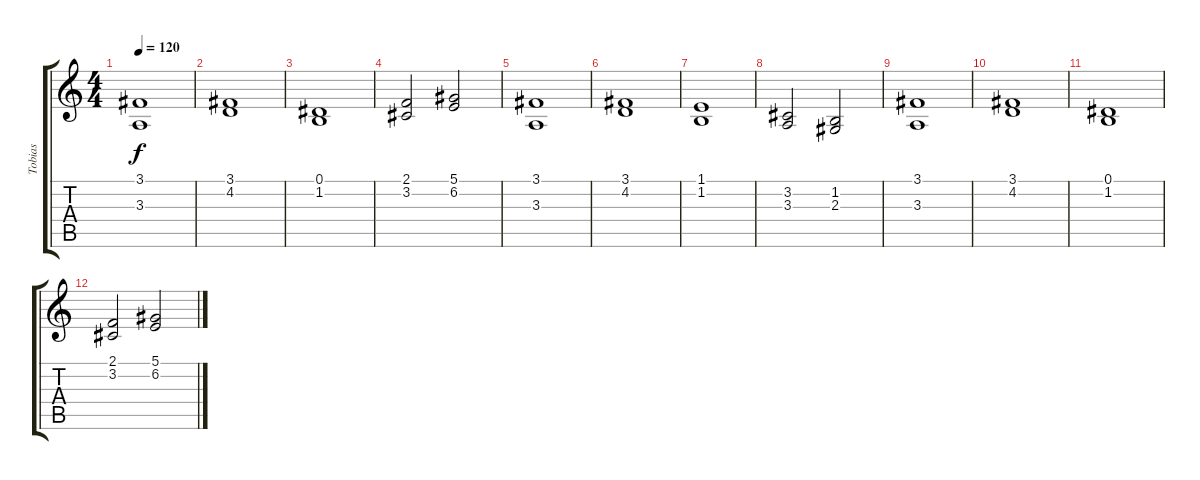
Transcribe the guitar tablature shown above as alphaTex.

\track ("Tobias" "Tobias") {instrument stringensemble1}
\staff {score tabs}
\tuning (Eb4 Bb3 Gb3 Db3 Ab2 Eb2) {hide}
\ts (4 4)
\tempo 120
\clef g2
\ks c
(3.1 3.3).1{dy f} |
(3.1 4.2).1 |
(0.1 1.2).1 |
(2.1 3.2).2 (5.1 6.2).2 |
(3.1 3.3).1 |
(3.1 4.2).1 |
(1.1 1.2).1 |
(3.2 3.3).2 (1.2 2.3).2 |
(3.1 3.3).1 |
(3.1 4.2).1 |
(0.1 1.2).1 |
(2.1 3.2).2 (5.1 6.2).2
